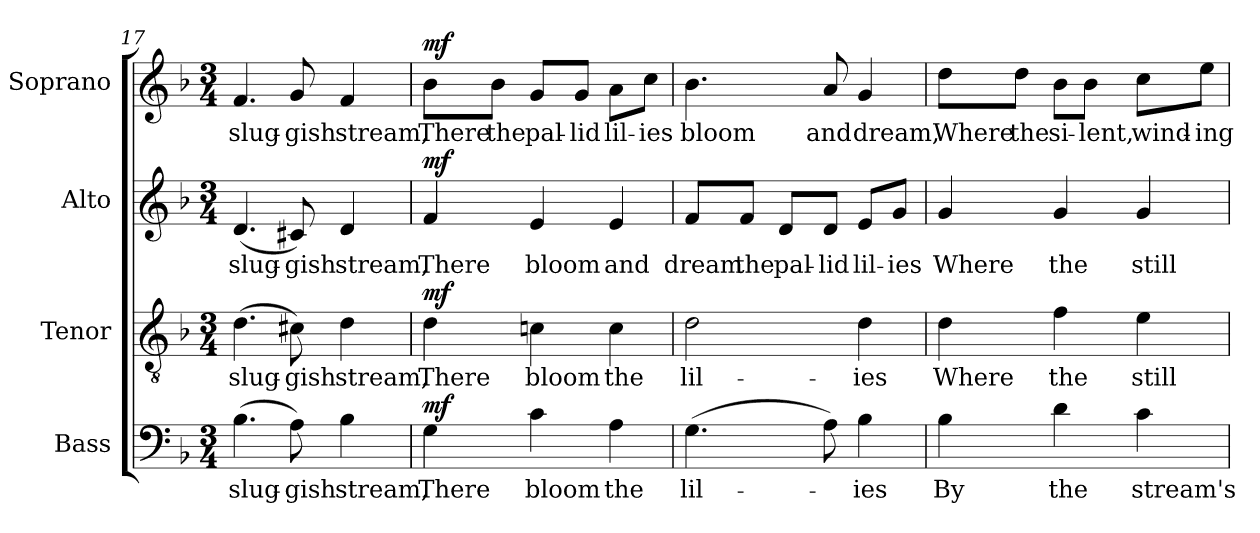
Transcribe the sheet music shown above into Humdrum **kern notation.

**kern	**text	**dynam	**kern	**text	**dynam	**kern	**text	**dynam	**kern	**text	**dynam
*part4	*part4	*part4	*part3	*part3	*part3	*part2	*part2	*part2	*part1	*part1	*part1
*staff4	*staff4	*staff4	*staff3	*staff3	*staff3	*staff2	*staff2	*staff2	*staff1	*staff1	*staff1
*I"Bass	*	*	*I"Tenor	*	*	*I"Alto	*	*	*I"Soprano	*	*
*I'B.	*	*	*I'T.	*	*	*I'A.	*	*	*I'S.	*	*
!!LO:LB:g=z
*clefF4	*	*	*clefGv2	*	*	*clefG2	*	*	*clefG2	*	*
*	*	*	*ITrd7c12	*	*	*	*	*	*	*	*
*k[b-]	*	*	*k[b-]	*	*	*k[b-]	*	*	*k[b-]	*	*
*F:	*	*	*F:	*	*	*F:	*	*	*F:	*	*
*M3/4	*	*	*M3/4	*	*	*M3/4	*	*	*M3/4	*	*
=17	=17	=17	=17	=17	=17	=17	=17	=17	=17	=17	=17
!	!LO:LY:b:color=#000000	!	!	!	!	!	!	!	!	!	!
!	!	!	!	!LO:LY:b:color=#000000	!	!	!	!	!	!	!
!	!	!	!	!	!	!	!LO:LY:b:color=#000000	!	!	!	!
!	!	!	!	!	!	!	!	!	!	!LO:LY:b:color=#000000	!
(4.B-i\	slug-	.	(4.Di\	slug-	.	(4.di/	slug-	.	4.fi/	slug-	.
!	!LO:LY:b:color=#000000	!	!	!	!	!	!	!	!	!	!
!	!	!	!	!LO:LY:b:color=#000000	!	!	!	!	!	!	!
!	!	!	!	!	!	!	!LO:LY:b:color=#000000	!	!	!	!
!	!	!	!	!	!	!	!	!	!	!LO:LY:b:color=#000000	!
8Ai\)	-gish	.	8C#Xi\)	-gish	.	8c#Xi/)	-gish	.	8gi/	-gish	.
!	!LO:LY:b:color=#000000	!	!	!	!	!	!	!	!	!	!
!	!	!	!	!LO:LY:b:color=#000000	!	!	!	!	!	!	!
!	!	!	!	!	!	!	!LO:LY:b:color=#000000	!	!	!	!
!	!	!	!	!	!	!	!	!	!	!LO:LY:b:color=#000000	!
4B-i\	stream,	.	4Di\	stream,	.	4di/	stream,	.	4fi/	stream,	.
=18	=18	=18	=18	=18	=18	=18	=18	=18	=18	=18	=18
!	!LO:LY:b:color=#000000	!	!	!	!	!	!	!	!	!	!
!	!	!	!	!LO:LY:b:color=#000000	!	!	!	!	!	!	!
!	!	!	!	!	!	!	!LO:LY:b:color=#000000	!	!	!	!
!	!	!	!	!	!	!	!	!	!	!LO:LY:b:color=#000000	!
4Gi\	There	mf	4Di\	There	mf	4fi/	There	mf	8b-i\L	There	mf
!	!	!	!	!	!	!	!	!	!	!LO:LY:b:color=#000000	!
.	.	.	.	.	.	.	.	.	8b-i\J	the	.
!	!LO:LY:b:color=#000000	!	!	!	!	!	!	!	!	!	!
!	!	!	!	!LO:LY:b:color=#000000	!	!	!	!	!	!	!
!	!	!	!	!	!	!	!LO:LY:b:color=#000000	!	!	!	!
!	!	!	!	!	!	!	!	!	!	!LO:LY:b:color=#000000	!
4ci\	bloom	.	4Cni\	bloom	.	4ei/	bloom	.	8gi/L	pal-	.
!	!	!	!	!	!	!	!	!	!	!LO:LY:b:color=#000000	!
.	.	.	.	.	.	.	.	.	8gi/J	-lid	.
!	!LO:LY:b:color=#000000	!	!	!	!	!	!	!	!	!	!
!	!	!	!	!LO:LY:b:color=#000000	!	!	!	!	!	!	!
!	!	!	!	!	!	!	!LO:LY:b:color=#000000	!	!	!	!
!	!	!	!	!	!	!	!	!	!	!LO:LY:b:color=#000000	!
4Ai\	the	.	4Ci\	the	.	4ei/	and	.	8ai\L	lil-	.
!	!	!	!	!	!	!	!	!	!	!LO:LY:b:color=#000000	!
.	.	.	.	.	.	.	.	.	8cci\J	-ies	.
=19	=19	=19	=19	=19	=19	=19	=19	=19	=19	=19	=19
!	!LO:LY:b:color=#000000	!	!	!	!	!	!	!	!	!	!
!	!	!	!	!LO:LY:b:color=#000000	!	!	!	!	!	!	!
!	!	!	!	!	!	!	!LO:LY:b:color=#000000	!	!	!	!
!	!	!	!	!	!	!	!	!	!	!LO:LY:b:color=#000000	!
(4.Gi\	lil-	.	2Di\	lil-	.	8fi/L	dream	.	4.b-i\	bloom	.
!	!	!	!	!	!	!	!LO:LY:b:color=#000000	!	!	!	!
.	.	.	.	.	.	8fi/J	the	.	.	.	.
!	!	!	!	!	!	!	!LO:LY:b:color=#000000	!	!	!	!
.	.	.	.	.	.	8di/L	pal-	.	.	.	.
!	!	!	!	!	!	!	!LO:LY:b:color=#000000	!	!	!	!
!	!	!	!	!	!	!	!	!	!	!LO:LY:b:color=#000000	!
8Ai\)	.	.	.	.	.	8di/J	-lid	.	8ai/	and	.
!	!LO:LY:b:color=#000000	!	!	!	!	!	!	!	!	!	!
!	!	!	!	!LO:LY:b:color=#000000	!	!	!	!	!	!	!
!	!	!	!	!	!	!	!LO:LY:b:color=#000000	!	!	!	!
!	!	!	!	!	!	!	!	!	!	!LO:LY:b:color=#000000	!
4B-i\	-ies	.	4Di\	-ies	.	8ei/L	lil-	.	4gi/	dream,	.
!	!	!	!	!	!	!	!LO:LY:b:color=#000000	!	!	!	!
.	.	.	.	.	.	8gi/J	-ies	.	.	.	.
!!LO:LB:g=z
=20	=20	=20	=20	=20	=20	=20	=20	=20	=20	=20	=20
!	!LO:LY:b:color=#000000	!	!	!	!	!	!	!	!	!	!
!	!	!	!	!LO:LY:b:color=#000000	!	!	!	!	!	!	!
!	!	!	!	!	!	!	!LO:LY:b:color=#000000	!	!	!	!
!	!	!	!	!	!	!	!	!	!	!LO:LY:b:color=#000000	!
4B-i\	By	.	4Di\	Where	.	4gi/	Where	.	8ddi\L	Where	.
!	!	!	!	!	!	!	!	!	!	!LO:LY:b:color=#000000	!
.	.	.	.	.	.	.	.	.	8ddi\J	the	.
!	!LO:LY:b:color=#000000	!	!	!	!	!	!	!	!	!	!
!	!	!	!	!LO:LY:b:color=#000000	!	!	!	!	!	!	!
!	!	!	!	!	!	!	!LO:LY:b:color=#000000	!	!	!	!
!	!	!	!	!	!	!	!	!	!	!LO:LY:b:color=#000000	!
4di\	the	.	4Fi\	the	.	4gi/	the	.	8b-i\L	si-	.
!	!	!	!	!	!	!	!	!	!	!LO:LY:b:color=#000000	!
.	.	.	.	.	.	.	.	.	8b-i\J	-lent,	.
!	!LO:LY:b:color=#000000	!	!	!	!	!	!	!	!	!	!
!	!	!	!	!LO:LY:b:color=#000000	!	!	!	!	!	!	!
!	!	!	!	!	!	!	!LO:LY:b:color=#000000	!	!	!	!
!	!	!	!	!	!	!	!	!	!	!LO:LY:b:color=#000000	!
4ci\	stream's	.	4Ei\	still	.	4gi/	still	.	8cci\L	wind-	.
!	!	!	!	!	!	!	!	!	!	!LO:LY:b:color=#000000	!
.	.	.	.	.	.	.	.	.	8eei\J	-ing	.
=	=	=	=	=	=	=	=	=	=	=	=
*-	*-	*-	*-	*-	*-	*-	*-	*-	*-	*-	*-
